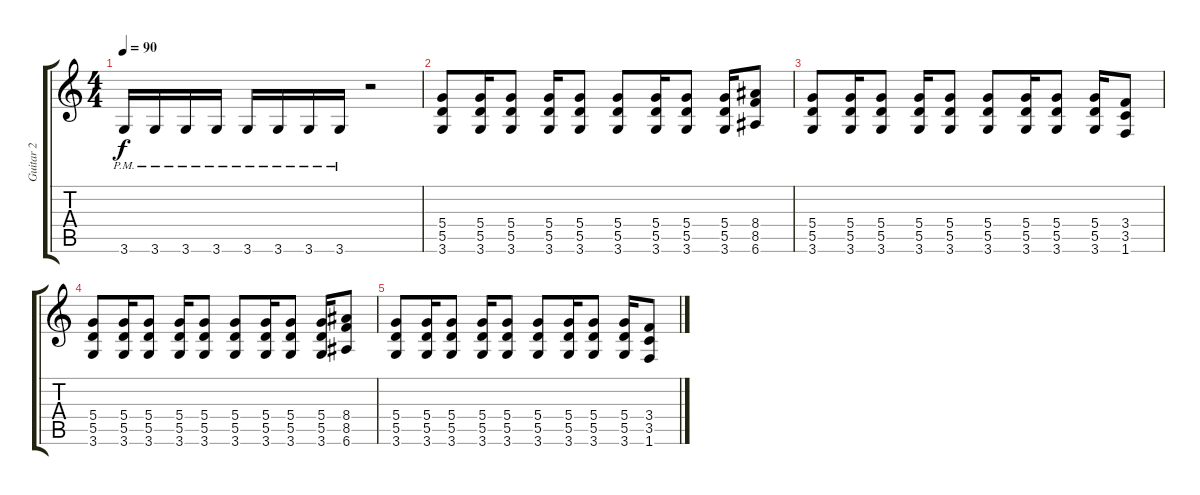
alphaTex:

\track ("Guitar 2" "Guitar 2") {instrument overdrivenguitar}
\staff {score tabs}
\tuning (E4 B3 G3 D3 A2 E2) {hide}
\ts (4 4)
\tempo 90
\clef g2
\ks c
3.6{pm}.16{dy f} 3.6{pm}.16 3.6{pm}.16 3.6{pm}.16 3.6{pm}.16 3.6{pm}.16 3.6{pm}.16 3.6{pm}.16 r.2 |
(5.4 5.5 3.6).8 (5.4 5.5 3.6).16 (5.4 5.5 3.6).8 (5.4 5.5 3.6).16 (5.4 5.5 3.6).8 (5.4 5.5 3.6).8 (5.4 5.5 3.6).16 (5.4 5.5 3.6).8 (5.4 5.5 3.6).16 (8.4 8.5 6.6).8 |
(5.4 5.5 3.6).8 (5.4 5.5 3.6).16 (5.4 5.5 3.6).8 (5.4 5.5 3.6).16 (5.4 5.5 3.6).8 (5.4 5.5 3.6).8 (5.4 5.5 3.6).16 (5.4 5.5 3.6).8 (5.4 5.5 3.6).16 (3.4 3.5 1.6).8 |
(5.4 5.5 3.6).8 (5.4 5.5 3.6).16 (5.4 5.5 3.6).8 (5.4 5.5 3.6).16 (5.4 5.5 3.6).8 (5.4 5.5 3.6).8 (5.4 5.5 3.6).16 (5.4 5.5 3.6).8 (5.4 5.5 3.6).16 (8.4 8.5 6.6).8 |
(5.4 5.5 3.6).8 (5.4 5.5 3.6).16 (5.4 5.5 3.6).8 (5.4 5.5 3.6).16 (5.4 5.5 3.6).8 (5.4 5.5 3.6).8 (5.4 5.5 3.6).16 (5.4 5.5 3.6).8 (5.4 5.5 3.6).16 (3.4 3.5 1.6).8
